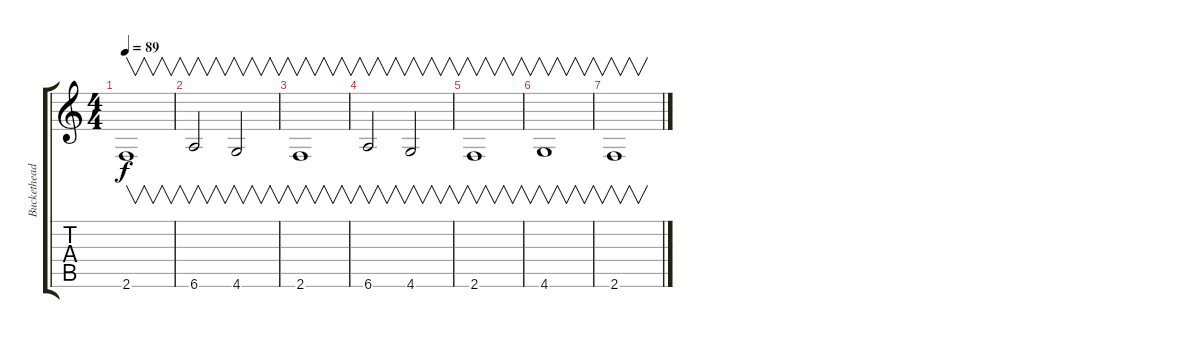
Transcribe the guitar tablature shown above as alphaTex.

\track ("Buckethead" "Buckethead") {instrument overdrivenguitar}
\staff {score tabs}
\tuning (Eb4 Bb3 Gb3 Db3 Ab2 Eb2) {hide}
\ts (4 4)
\tempo 89
\clef g2
\ks c
2.6.1{v dy f} |
6.6.2{v} 4.6.2{v} |
2.6.1{v} |
6.6.2{v} 4.6.2{v} |
2.6.1{v} |
4.6.1{v} |
2.6.1{v}
